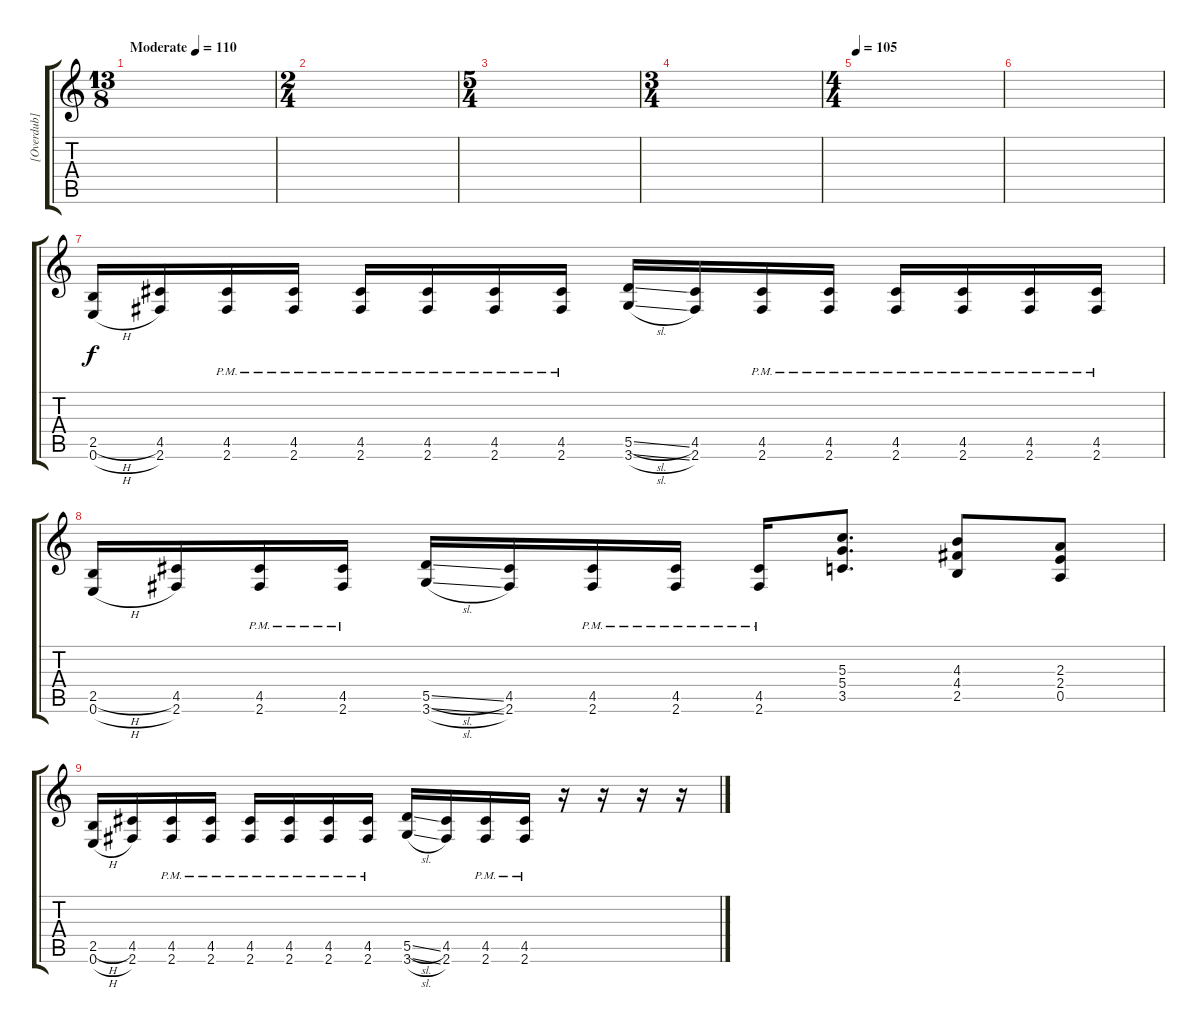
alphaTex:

\track ("[Overdub]" "[Overdub]") {instrument distortionguitar}
\staff {score tabs}
\tuning (E4 B3 G3 D3 A2 E2) {hide}
\ts (13 8)
\tempo (110 "Moderate")
\clef g2
\ks c
|
\ts (2 4)
|
\ts (5 4)
|
\ts (3 4)
|
\ts (4 4)
\tempo 105
|
|
(2.5{h} 0.6{h}).16{balance 15} (4.5 2.6).16 (4.5{pm} 2.6{pm}).16 (4.5{pm} 2.6{pm}).16 (4.5{pm} 2.6{pm}).16 (4.5{pm} 2.6{pm}).16 (4.5{pm} 2.6{pm}).16 (4.5{pm} 2.6{pm}).16 (5.5{sl} 3.6{sl}).16 (4.5 2.6).16 (4.5{pm} 2.6{pm}).16 (4.5{pm} 2.6{pm}).16 (4.5{pm} 2.6{pm}).16 (4.5{pm} 2.6{pm}).16 (4.5{pm} 2.6{pm}).16 (4.5{pm} 2.6{pm}).16 |
(2.5{h} 0.6{h}).16 (4.5 2.6).16 (4.5{pm} 2.6{pm}).16 (4.5{pm} 2.6{pm}).16 (5.5{sl} 3.6{sl}).16 (4.5 2.6).16 (4.5{pm} 2.6{pm}).16 (4.5{pm} 2.6{pm}).16 (4.5{pm} 2.6{pm}).16 (5.3 5.4 3.5).8{d} (4.3 4.4 2.5).8 (2.3 2.4 0.5).8 |
(2.5{h} 0.6{h}).16 (4.5 2.6).16 (4.5{pm} 2.6{pm}).16 (4.5{pm} 2.6{pm}).16 (4.5{pm} 2.6{pm}).16 (4.5{pm} 2.6{pm}).16 (4.5{pm} 2.6{pm}).16 (4.5{pm} 2.6{pm}).16 (5.5{sl} 3.6{sl}).16 (4.5 2.6).16 (4.5{pm} 2.6{pm}).16 (4.5{pm} 2.6{pm}).16 r.16 r.16 r.16 r.16
